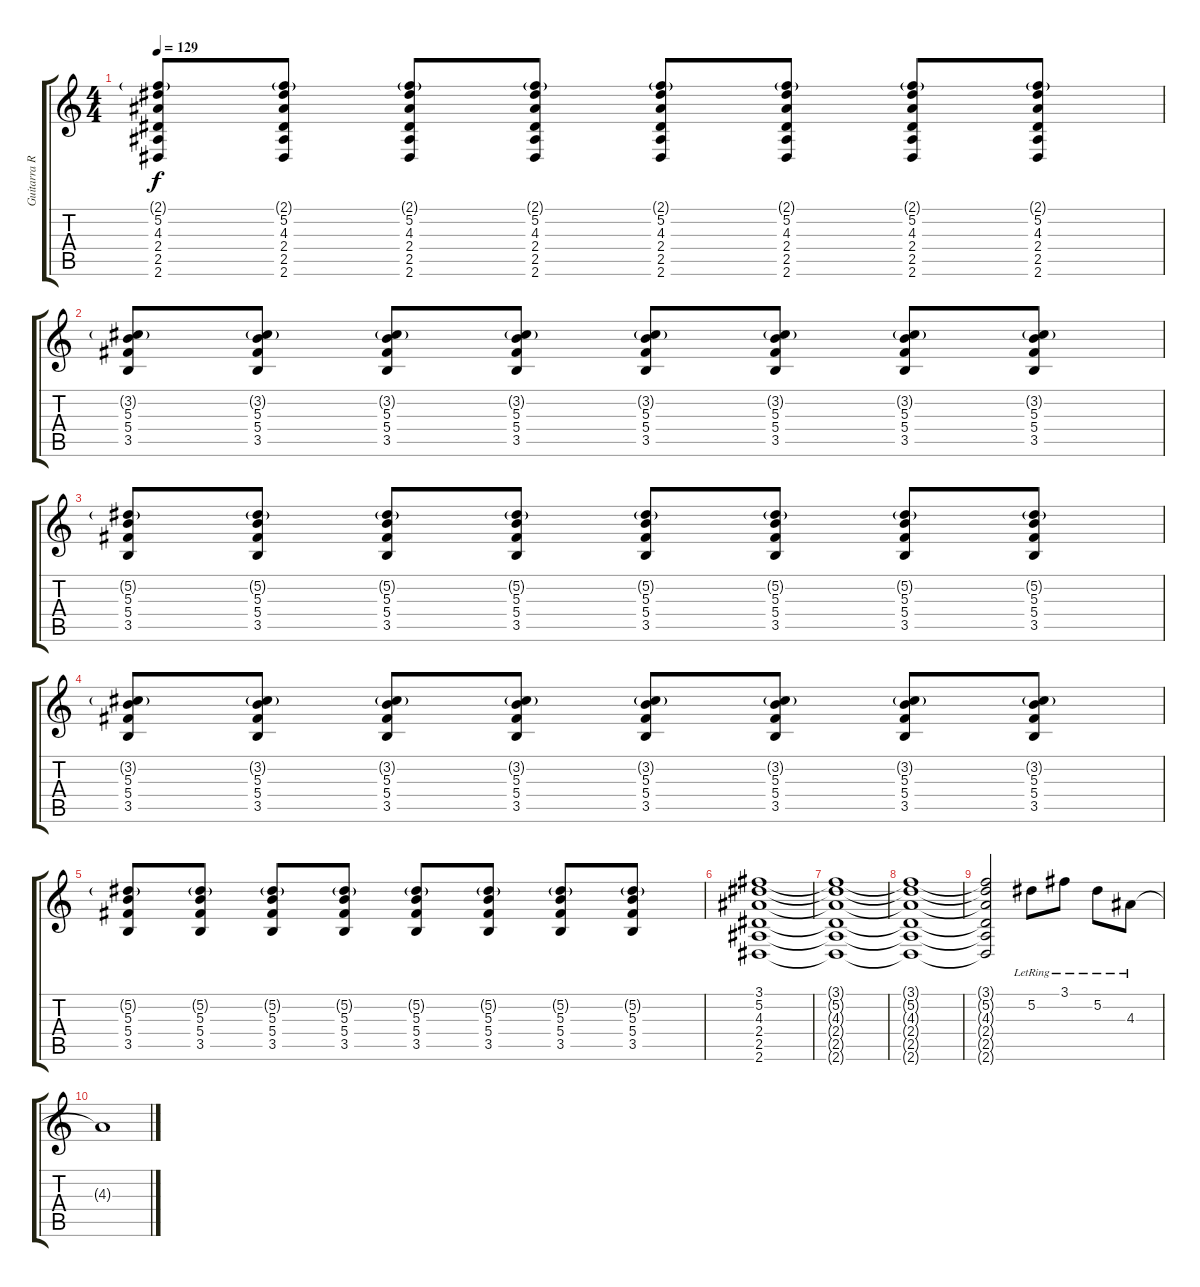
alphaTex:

\track ("Guitarra R (Kirby)" "Guitarra R") {instrument electricguitarjazz}
\staff {score tabs}
\tuning (Eb4 Bb3 Gb3 Db3 Ab2 Db2) {hide}
\ts (4 4)
\tempo 129
\clef g2
\ks c
(2.1{g} 5.2 4.3 2.4 2.5 2.6).8{dy f} (2.1{g} 5.2 4.3 2.4 2.5 2.6).8 (2.1{g} 5.2 4.3 2.4 2.5 2.6).8 (2.1{g} 5.2 4.3 2.4 2.5 2.6).8 (2.1{g} 5.2 4.3 2.4 2.5 2.6).8 (2.1{g} 5.2 4.3 2.4 2.5 2.6).8 (2.1{g} 5.2 4.3 2.4 2.5 2.6).8 (2.1{g} 5.2 4.3 2.4 2.5 2.6).8 |
(3.2{g} 5.3 5.4 3.5).8 (3.2{g} 5.3 5.4 3.5).8 (3.2{g} 5.3 5.4 3.5).8 (3.2{g} 5.3 5.4 3.5).8 (3.2{g} 5.3 5.4 3.5).8 (3.2{g} 5.3 5.4 3.5).8 (3.2{g} 5.3 5.4 3.5).8 (3.2{g} 5.3 5.4 3.5).8 |
(5.2{g} 5.3 5.4 3.5).8 (5.2{g} 5.3 5.4 3.5).8 (5.2{g} 5.3 5.4 3.5).8 (5.2{g} 5.3 5.4 3.5).8 (5.2{g} 5.3 5.4 3.5).8 (5.2{g} 5.3 5.4 3.5).8 (5.2{g} 5.3 5.4 3.5).8 (5.2{g} 5.3 5.4 3.5).8 |
(3.2{g} 5.3 5.4 3.5).8 (3.2{g} 5.3 5.4 3.5).8 (3.2{g} 5.3 5.4 3.5).8 (3.2{g} 5.3 5.4 3.5).8 (3.2{g} 5.3 5.4 3.5).8 (3.2{g} 5.3 5.4 3.5).8 (3.2{g} 5.3 5.4 3.5).8 (3.2{g} 5.3 5.4 3.5).8 |
(5.2{g} 5.3 5.4 3.5).8 (5.2{g} 5.3 5.4 3.5).8 (5.2{g} 5.3 5.4 3.5).8 (5.2{g} 5.3 5.4 3.5).8 (5.2{g} 5.3 5.4 3.5).8 (5.2{g} 5.3 5.4 3.5).8 (5.2{g} 5.3 5.4 3.5).8 (5.2{g} 5.3 5.4 3.5).8 |
(3.1 5.2 4.3 2.4 2.5 2.6).1 |
(3.1{t} 5.2{t} 4.3{t} 2.4{t} 2.5{t} 2.6{t}).1 |
(3.1{t} 5.2{t} 4.3{t} 2.4{t} 2.5{t} 2.6{t}).1 |
(3.1{t} 5.2{t} 4.3{t} 2.4{t} 2.5{t} 2.6{t}).2 5.2{lr}.8 3.1{lr}.8 5.2{lr}.8 4.3{lr}.8 |
4.3{t}.1
